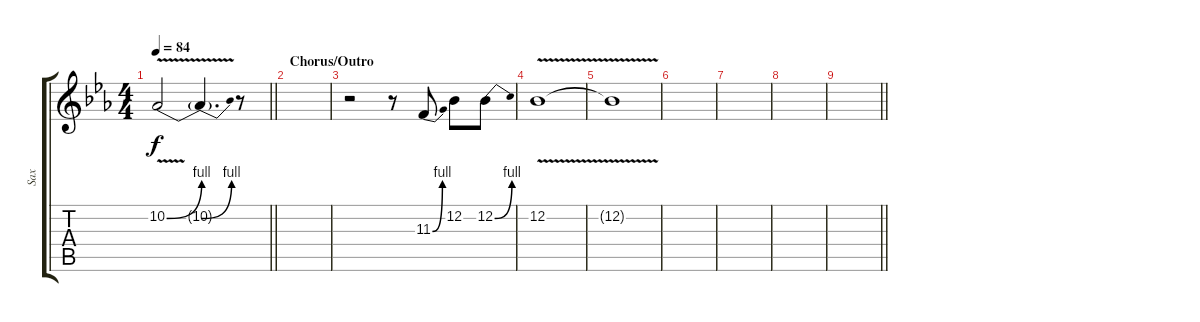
\track ("Sax" "Sax") {instrument tenorsax}
\staff {score tabs}
\tuning (Eb4 Bb3 Gb3 Db3 Ab2 Eb2) {hide}
\ts (4 4)
\tempo 84
\clef g2
\barLineRight lightlight
\ks eb
10.2{be (bend 0 0 60 4) v}.2{dy f} 10.2{be (bend 0 0 60 4) v t}.4{d} r.8 |
\section ("" "Chorus/Outro")
|
r.2 r.8 11.3{be (bend 0 0 60 4)}.8 12.2.8 12.2{be (bend 0 0 60 4)}.8 |
12.2{v}.1 |
12.2{t}.1{volume 0} |
|
|
|
\barLineRight lightlight
